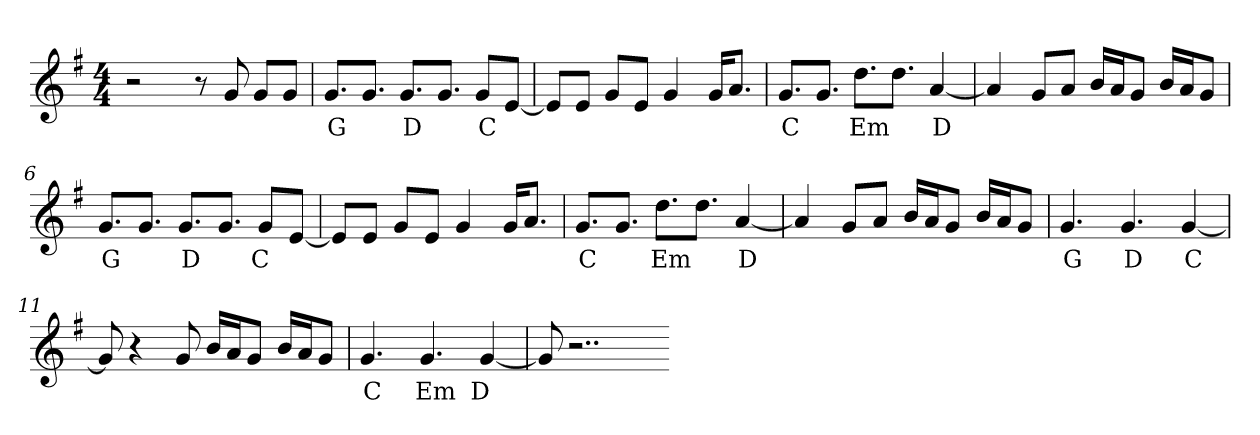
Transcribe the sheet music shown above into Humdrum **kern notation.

**kern	**text
*part1	*part1
*staff1	*staff1
*clefG2	*
*k[f#]	*
*M4/4	*
=1	=1
2r	.
8r	.
8g	.
8g/L	.
8g/J	.
=2	=2
8.g/L	G
8.g/J	.
8.g/L	D
8.g/J	.
8g/L	C
[8e/J	.
=3	=3
8e/L]	.
8e/J	.
8g/L	.
8e/J	.
4g	.
16g/KL	.
8.a/J	.
=4	=4
8.g/L	C
8.g/J	.
8.dd\L	Em
8.dd\J	.
[4a	D
=5	=5
4a]	.
8g/L	.
8a/J	.
16b/LL	.
16a/J	.
8g/J	.
16b/LL	.
16a/J	.
8g/J	.
=6	=6
8.g/L	G
8.g/J	.
8.g/L	D
8.g/J	.
8g/L	C
[8e/J	.
=7	=7
8e/L]	.
8e/J	.
8g/L	.
8e/J	.
4g	.
16g/KL	.
8.a/J	.
=8	=8
8.g/L	C
8.g/J	.
8.dd\L	Em
8.dd\J	.
[4a	D
=9	=9
4a]	.
8g/L	.
8a/J	.
16b/LL	.
16a/J	.
8g/J	.
16b/LL	.
16a/J	.
8g/J	.
=10	=10
4.g	G
4.g	D
[4g	C
=11	=11
8g]	.
4r	.
8g	.
16b/LL	.
16a/J	.
8g/J	.
16b/LL	.
16a/J	.
8g/J	.
=12	=12
4.g	C
4.g	Em
[4g	D
=13	=13
8g]	.
2..r	.
=-	=-
*-	*-
